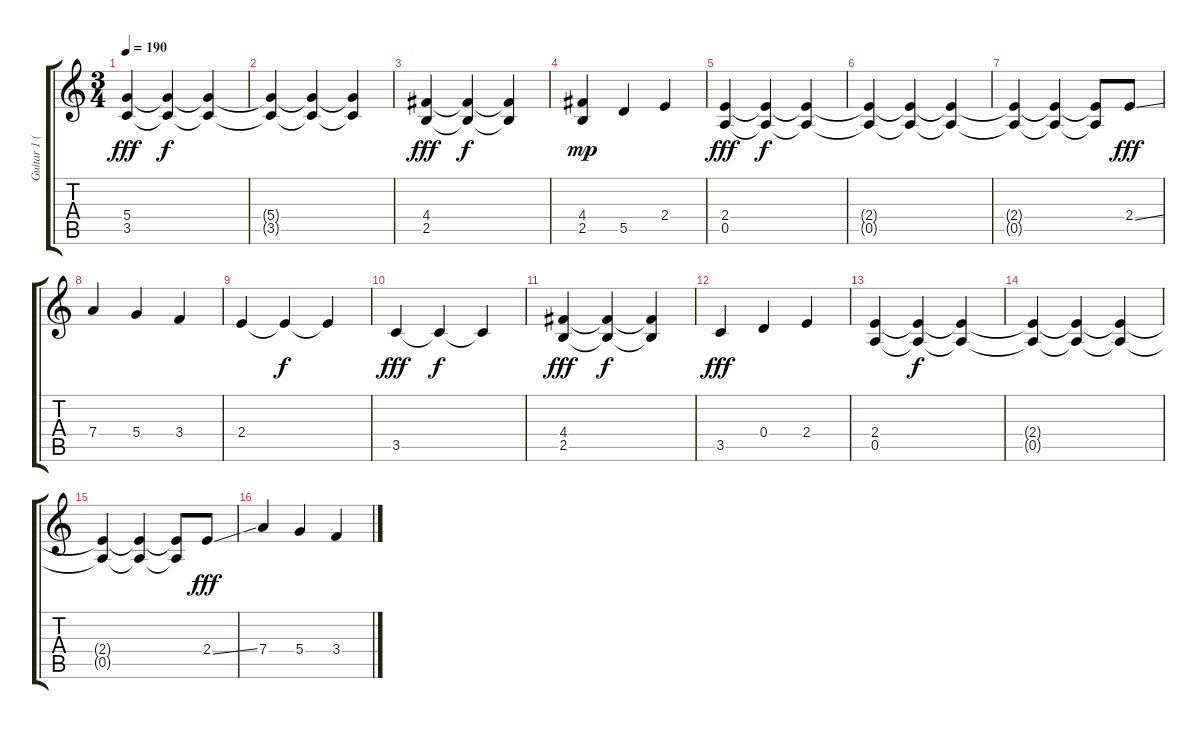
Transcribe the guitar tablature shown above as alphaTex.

\track ("Guitar 1 (Disto)" "Guitar 1 (") {instrument distortionguitar}
\staff {score tabs}
\tuning (E4 B3 G3 D3 A2 E2) {hide}
\ts (3 4)
\tempo 190
\clef g2
\ks c
(5.4 3.5).4{dy fff} (5.4{t} 3.5{t}).4{dy f} (5.4{t} 3.5{t}).4 |
(5.4{t} 3.5{t}).4 (5.4{t} 3.5{t}).4 (5.4{t} 3.5{t}).4 |
(4.4 2.5).4{dy fff} (4.4{t} 2.5{t}).4{dy f} (4.4{t} 2.5{t}).4 |
(4.4 2.5).4{dy mp} 5.5.4 2.4.4 |
(2.4 0.5).4{dy fff} (2.4{t} 0.5{t}).4{dy f} (2.4{t} 0.5{t}).4 |
(2.4{t} 0.5{t}).4 (2.4{t} 0.5{t}).4 (2.4{t} 0.5{t}).4 |
(2.4{t} 0.5{t}).4 (2.4{t} 0.5{t}).4 (2.4{t} 0.5{t}).8 2.4{ss}.8{dy fff} |
7.4.4 5.4.4 3.4.4 |
2.4.4 2.4{t}.4{dy f} 2.4{t}.4 |
3.5.4{dy fff} 3.5{t}.4{dy f} 3.5{t}.4 |
(4.4 2.5).4{dy fff} (4.4{t} 2.5{t}).4{dy f} (4.4{t} 2.5{t}).4 |
3.5.4{dy fff} 0.4.4 2.4.4 |
(2.4 0.5).4 (2.4{t} 0.5{t}).4{dy f} (2.4{t} 0.5{t}).4 |
(2.4{t} 0.5{t}).4 (2.4{t} 0.5{t}).4 (2.4{t} 0.5{t}).4 |
(2.4{t} 0.5{t}).4 (2.4{t} 0.5{t}).4 (2.4{t} 0.5{t}).8 2.4{ss}.8{dy fff} |
7.4.4 5.4.4 3.4.4
